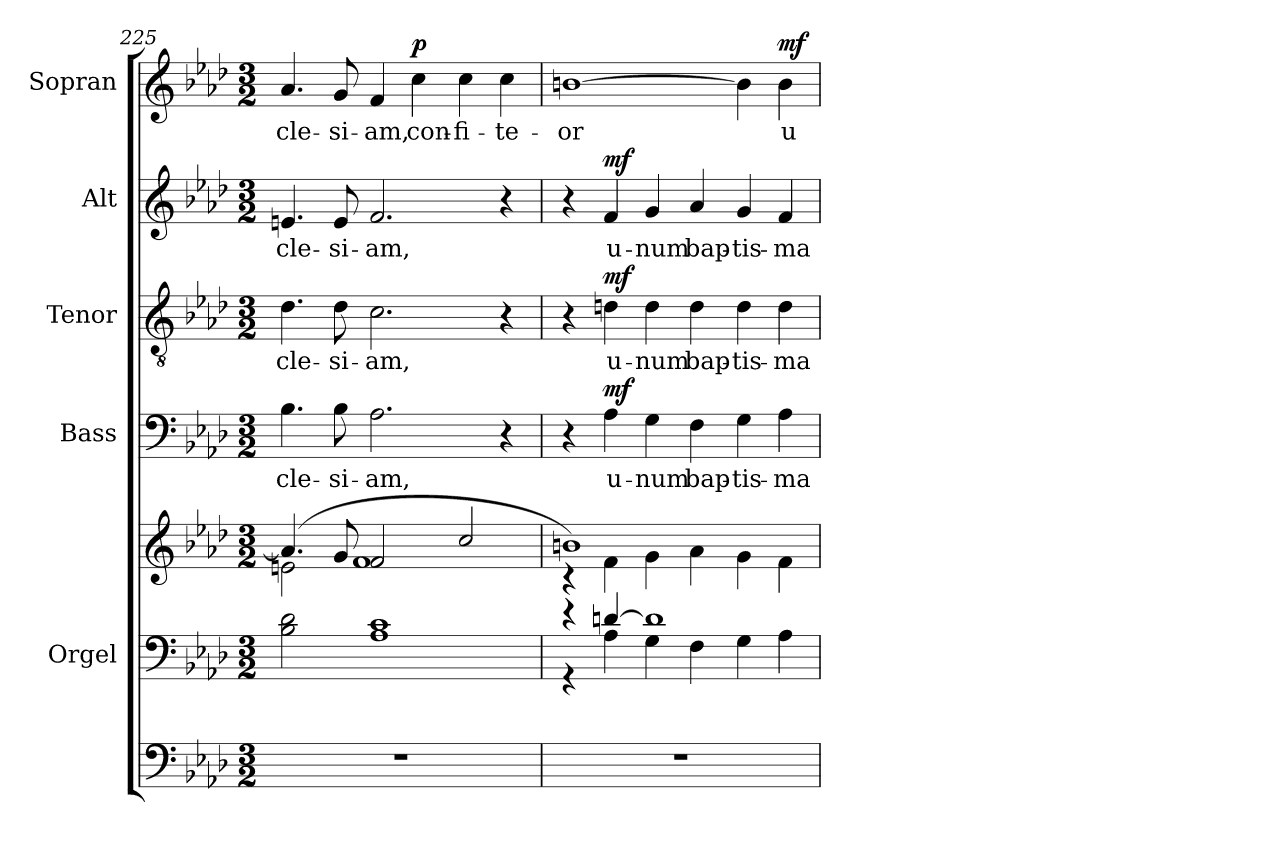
**kern	**kern	**kern	**kern	**text	**dynam	**kern	**text	**dynam	**kern	**text	**dynam	**kern	**text	**dynam
*part6	*part5	*part5	*part4	*part4	*part4	*part3	*part3	*part3	*part2	*part2	*part2	*part1	*part1	*part1
*staff7	*staff6	*staff5	*staff4	*staff4	*staff4	*staff3	*staff3	*staff3	*staff2	*staff2	*staff2	*staff1	*staff1	*staff1
*	*I"Orgel	*	*I"Bass	*	*	*I"Tenor	*	*	*I"Alt	*	*	*I"Sopran	*	*
*	*I'Org.	*	*I'B	*	*	*I'T	*	*	*I'A	*	*	*I'S	*	*
*clefF4	*clefF4	*clefG2	*clefF4	*	*	*clefGv2	*	*	*clefG2	*	*	*clefG2	*	*
*ITrd7c12	*	*	*	*	*	*	*	*	*	*	*	*	*	*
*k[b-e-a-d-]	*k[b-e-a-d-]	*k[b-e-a-d-]	*k[b-e-a-d-]	*	*	*k[b-e-a-d-]	*	*	*k[b-e-a-d-]	*	*	*k[b-e-a-d-]	*	*
*A-:	*A-:	*A-:	*A-:	*	*	*A-:	*	*	*A-:	*	*	*A-:	*	*
*M3/2	*M3/2	*M3/2	*M3/2	*	*	*M3/2	*	*	*M3/2	*	*	*M3/2	*	*
=225	=225	=225	=225	=225	=225	=225	=225	=225	=225	=225	=225	=225	=225	=225
*	*	*^	*	*	*	*	*	*	*	*	*	*	*	*
!	!	!	!	!	!LO:LY:b	!	!	!LO:LY:b	!	!	!LO:LY:b	!	!	!LO:LY:b	!
1.r	2B-\ 2d-\	(4.a-/]	2en\	4.B-\	-cle-	.	4.d-\	-cle-	.	4.en/	-cle-	.	4.a-/	-cle-	.
!	!	!	!	!	!LO:LY:b	!	!	!LO:LY:b	!	!	!LO:LY:b	!	!	!LO:LY:b	!
.	.	8g/	.	8B-\	-si-	.	8d-\	-si-	.	8e/	-si-	.	8g/	-si-	.
!	!	!	!	!	!LO:LY:b	!	!	!LO:LY:b	!	!	!LO:LY:b	!	!	!LO:LY:b	!
.	1A- 1c	2f/	1f	2.A-\	-am,	.	2.c\	-am,	.	2.f/	-am,	.	4f/	-am,	.
!	!	!	!	!	!	!	!	!	!	!	!	!	!	!LO:LY:b	!LO:DY:a
.	.	.	.	.	.	.	.	.	.	.	.	.	4cc\	con-	p
!	!	!	!	!	!	!	!	!	!	!	!	!	!	!LO:LY:b	!
.	.	2cc/	.	.	.	.	.	.	.	.	.	.	4cc\	-fi-	.
!	!	!	!	!	!	!	!	!	!	!	!	!	!	!LO:LY:b	!
.	.	.	.	4r	.	.	4r	.	.	4r	.	.	4cc\	-te-	.
!!LO:LB:g=z
=226	=226	=226	=226	=226	=226	=226	=226	=226	=226	=226	=226	=226	=226	=226	=226
*	*^	*	*	*	*	*	*	*	*	*	*	*	*	*	*
!	!	!	!	!	!	!	!	!	!	!	!	!	!	!	!LO:LY:b	!
1.r	4r	4r	1bn)	4rc	4r	.	.	4r	.	.	4r	.	.	[1bn	-or	.
!	!	!	!	!	!	!LO:LY:b	!LO:DY:a	!	!LO:LY:b	!LO:DY:a	!	!LO:LY:b	!LO:DY:a	!	!	!
.	[>4dn/	4A-\	.	4f\	4A-\	u-	mf	4dn\	u-	mf	4f/	u-	mf	.	.	.
!	!	!	!	!	!	!LO:LY:b	!	!	!LO:LY:b	!	!	!LO:LY:b	!	!	!	!
.	1d]	4G\	.	4g\	4G\	-num	.	4d\	-num	.	4g/	-num	.	.	.	.
!	!	!	!	!	!	!LO:LY:b	!	!	!LO:LY:b	!	!	!LO:LY:b	!	!	!	!
.	.	4F\	.	4a-\	4F\	bap-	.	4d\	bap-	.	4a-/	bap-	.	.	.	.
!	!	!	!	!	!	!LO:LY:b	!	!	!LO:LY:b	!	!	!LO:LY:b	!	!	!	!
.	.	4G\	2ryy	4g\	4G\	-tis-	.	4d\	-tis-	.	4g/	-tis-	.	4b\]	.	.
!	!	!	!	!	!	!LO:LY:b	!	!	!LO:LY:b	!	!	!LO:LY:b	!	!	!LO:LY:b	!LO:DY:a
.	.	4A-\	.	4f\	4A-\	-ma	.	4d\	-ma	.	4f/	-ma	.	4b\	u-	mf
*	*v	*v	*	*	*	*	*	*	*	*	*	*	*	*	*	*
*	*	*v	*v	*	*	*	*	*	*	*	*	*	*	*	*
=	=	=	=	=	=	=	=	=	=	=	=	=	=	=
*-	*-	*-	*-	*-	*-	*-	*-	*-	*-	*-	*-	*-	*-	*-
